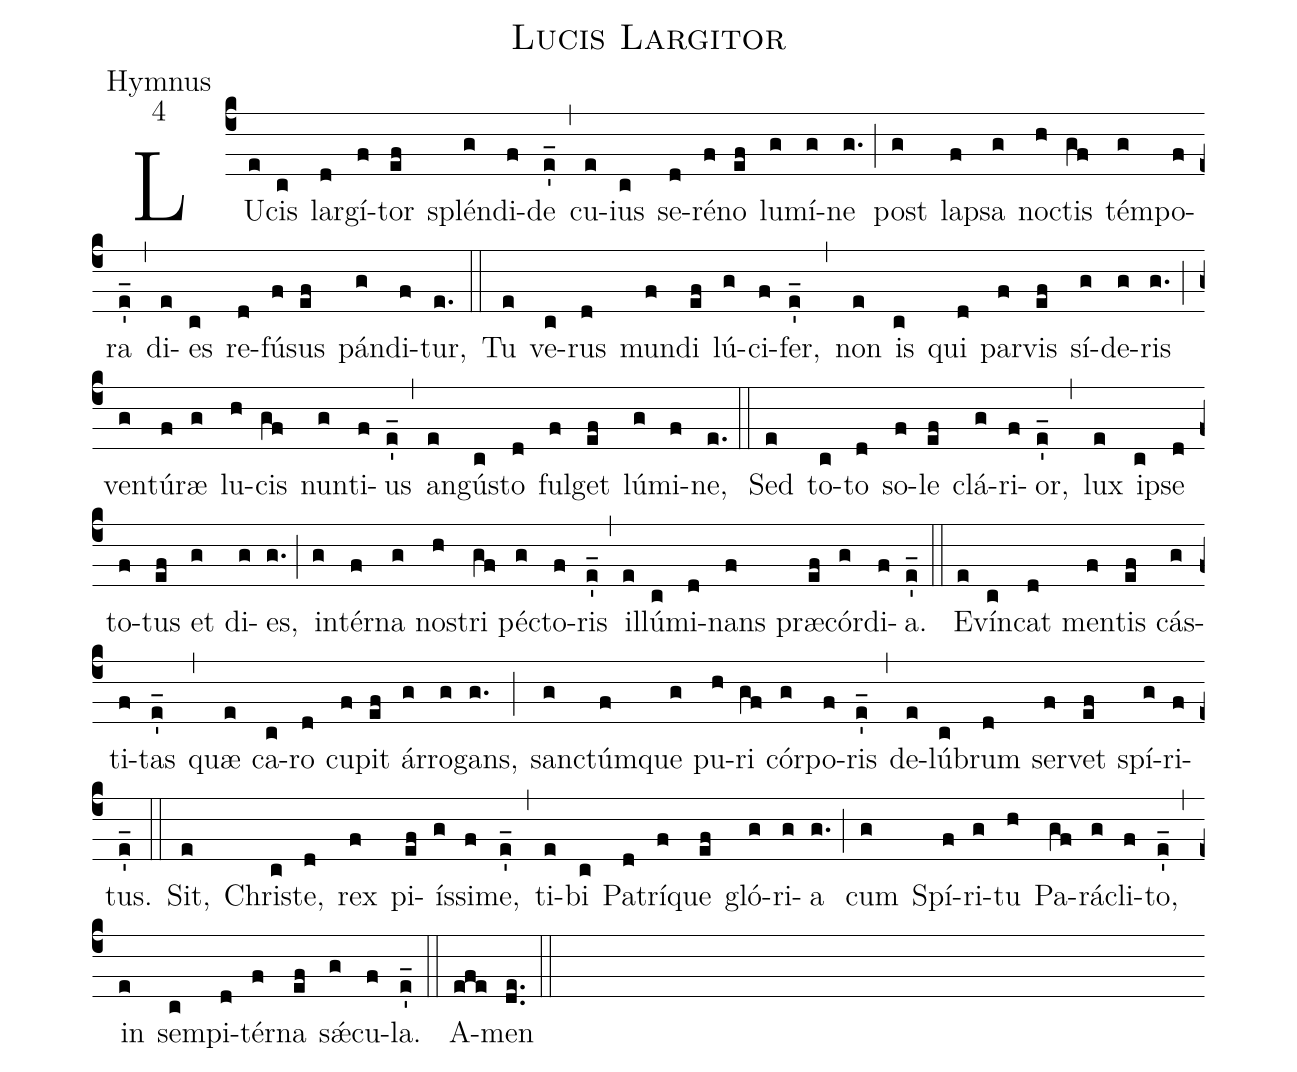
name:Lucis Largitor;
office-part:Hymnus;
mode:4;
%%
(c4) LU(e)cis(c) lar(d)gí(f)tor(ef) splén(g)di(f)de(e'_) (,)
cu(e)ius(c) se(d)ré(f)no(ef) lu(g)mí(g)ne(g.) (;)
post(g) la(f)psa(g) no(h)ctis(gf) tém(g)po(f)ra(e'_) (,)
di(e)es(c) re(d)fú(f)sus(ef) pán(g)di(f)tur,(e.) (::)

Tu(e) ve(c)rus(d) mun(f)di(ef) lú(g)ci(f)fer,(e'_) (,)
non(e) is(c) qui(d) par(f)vis(ef) sí(g)de(g)ris(g.) (;)
ven(g)tú(f)ræ(g) lu(h)cis(gf) nun(g)ti(f)us(e'_) (,)
an(e)gús(c)to(d) ful(f)get(ef) lú(g)mi(f)ne,(e.) (::)

Sed(e) to(c)to(d) so(f)le(ef) clá(g)ri(f)or,(e'_) (,)
lux(e) i(c)pse(d) to(f)tus(ef) et(g) di(g)es,(g.) (;)
in(g)té(f)rna(g) nos(h)tri(gf) pé(g)cto(f)ris(e'_) (,)
il(e)lú(c)mi(d)nans(f) præ(ef)cór(g)di(f)a.(e'_) (::)

E(e)vín(c)cat(d) men(f)tis(ef) cás(g)ti(f)tas(e'_) (,)
quæ(e) ca(c)ro(d) cu(f)pit(ef) ár(g)ro(g)gans,(g.) (;)
san(g)ctúm(f)que(g) pu(h)ri(gf) cór(g)po(f)ris(e'_) (,)
de(e)lú(c)brum(d) ser(f)vet(ef) spí(g)ri(f)tus.(e'_) (::)

Sit,(e) Chri(c)ste,(d) rex(f) pi(ef)ís(g)si(f)me,(e'_) (,)
ti(e)bi(c) Pa(d)trí(f)que(ef) gló(g)ri(g)a(g.) (;)
cum(g) Spí(f)ri(g)tu(h) Pa(gf)rá(g)cli(f)to,(e'_) (,)
in(e) sem(c)pi(d)tér(f)na(ef) s<sp>'ae</sp>(g)cu(f)la.(e'_) (::) A(efe)men(d.e.) (::)

